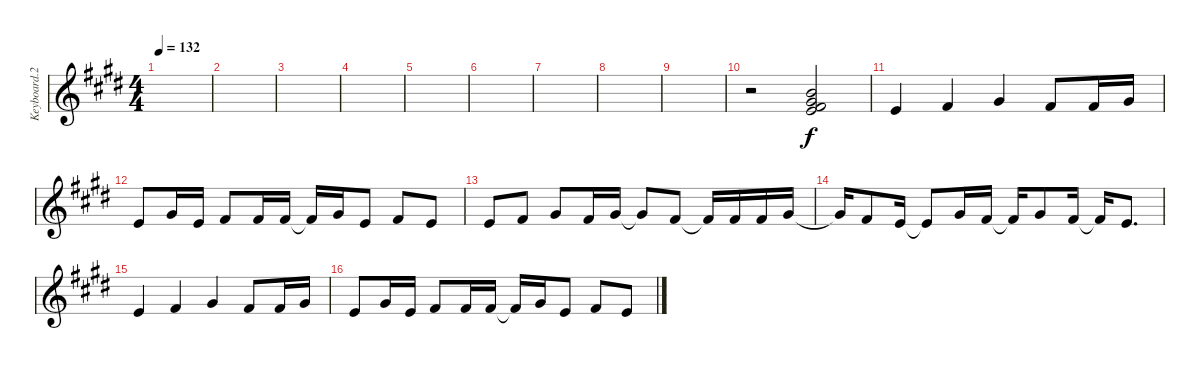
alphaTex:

\track ("Keyboard.2" "Keyboard.2") {instrument electricgrandpiano}
\staff {score}
\tuning (E4 B3 G3 D3 A2 E2 B1) {hide}
\ts (4 4)
\tempo 132
\clef g2
\ks e
|
|
|
|
|
|
|
|
|
r.2 (0.1 7.2 13.3 21.4).2 |
0.1.4 2.1.4 4.1.4 2.1.8 2.1.16 4.1.16 |
0.1.8 4.1.16 0.1.16 2.1.8 2.1.16 2.1.16 2.1{t}.16 4.1.16 0.1.8 2.1.8 0.1.8 |
0.1.8 2.1.8 4.1.8 2.1.16 4.1.16 4.1{t}.8 2.1.8 2.1{t}.16 2.1.16 2.1.16 4.1.16 |
4.1{t}.16 2.1.8 0.1.16 0.1{t}.8 4.1.16 2.1.16 2.1{t}.16 4.1.8 2.1.16 2.1{t}.16 0.1.8{d} |
0.1.4 2.1.4 4.1.4 2.1.8 2.1.16 4.1.16 |
0.1.8 4.1.16 0.1.16 2.1.8 2.1.16 2.1.16 2.1{t}.16 4.1.16 0.1.8 2.1.8 0.1.8
